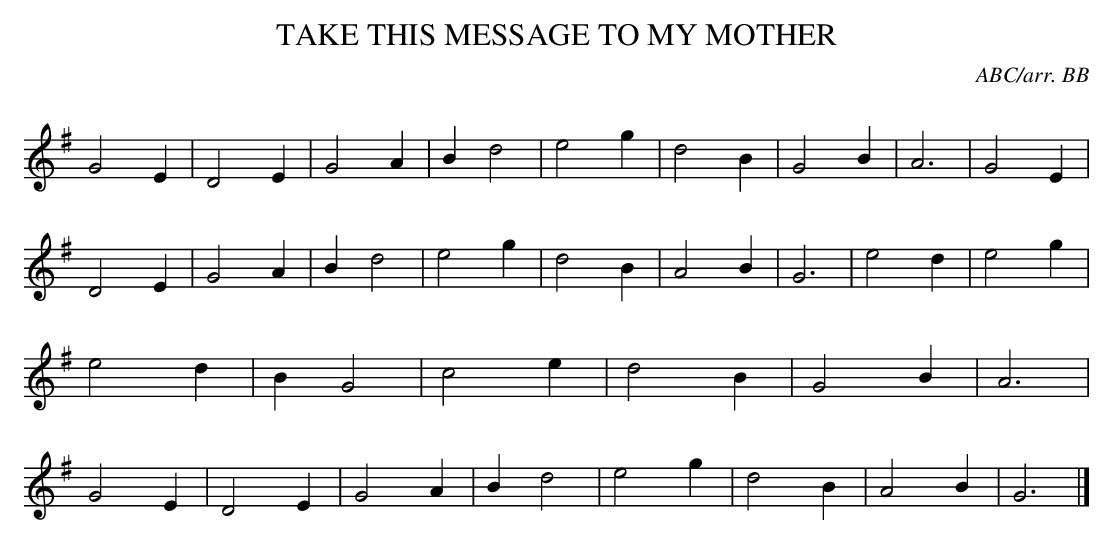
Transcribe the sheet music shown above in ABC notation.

X:1
T:TAKE THIS MESSAGE TO MY MOTHER\
C:ABC/arr. BB\
Q:160\
L:1/4\
M:3/4\
K:G\
G2E|D2E|G2A|Bd2|e2g|d2B|G2B|A3|\
G2E|D2E|G2A|Bd2|e2g|d2B|A2B|G3|\
e2d|e2g|e2d|BG2|c2e|d2B|G2B|A3|\
G2E|D2E|G2A|Bd2|e2g|d2B|A2B|G3|]\
\
\
